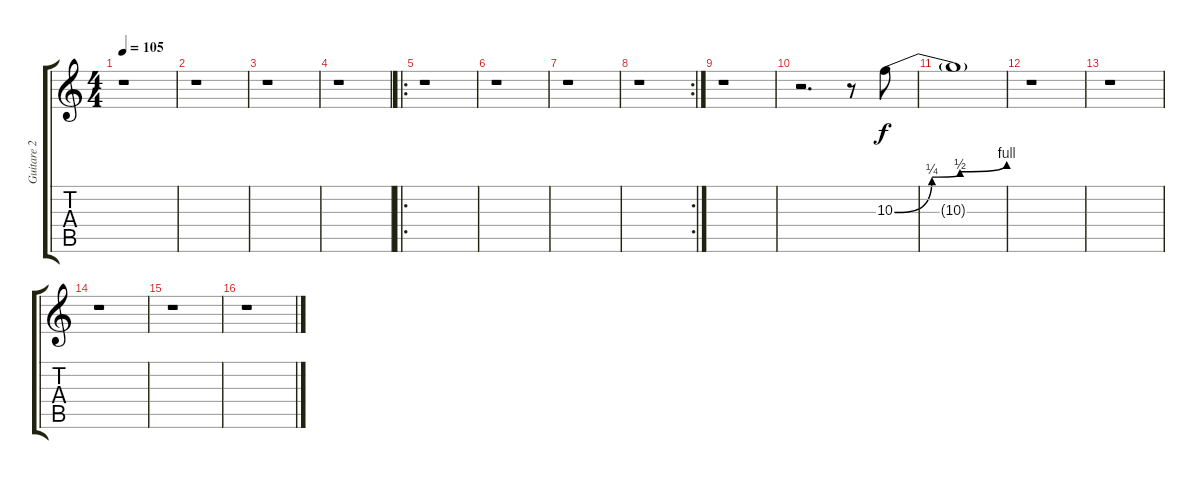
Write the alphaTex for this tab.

\track ("Guitare 2" "Guitare 2") {instrument overdrivenguitar}
\staff {score tabs}
\tuning (E4 B3 G3 D3 A2 E2) {hide}
\ts (4 4)
\tempo 105
\clef g2
\ks c
r.1{dy f instrument overdrivenguitar} |
r.1 |
r.1 |
r.1 |
\ro
r.1 |
r.1 |
r.1 |
\rc 2
r.1 |
r.1 |
r.2{d} r.8 10.3{be (custom 0 0 20 1 35 2 60 4)}.8 |
10.3{t}.1 |
r.1 |
r.1 |
r.1 |
r.1 |
r.1
